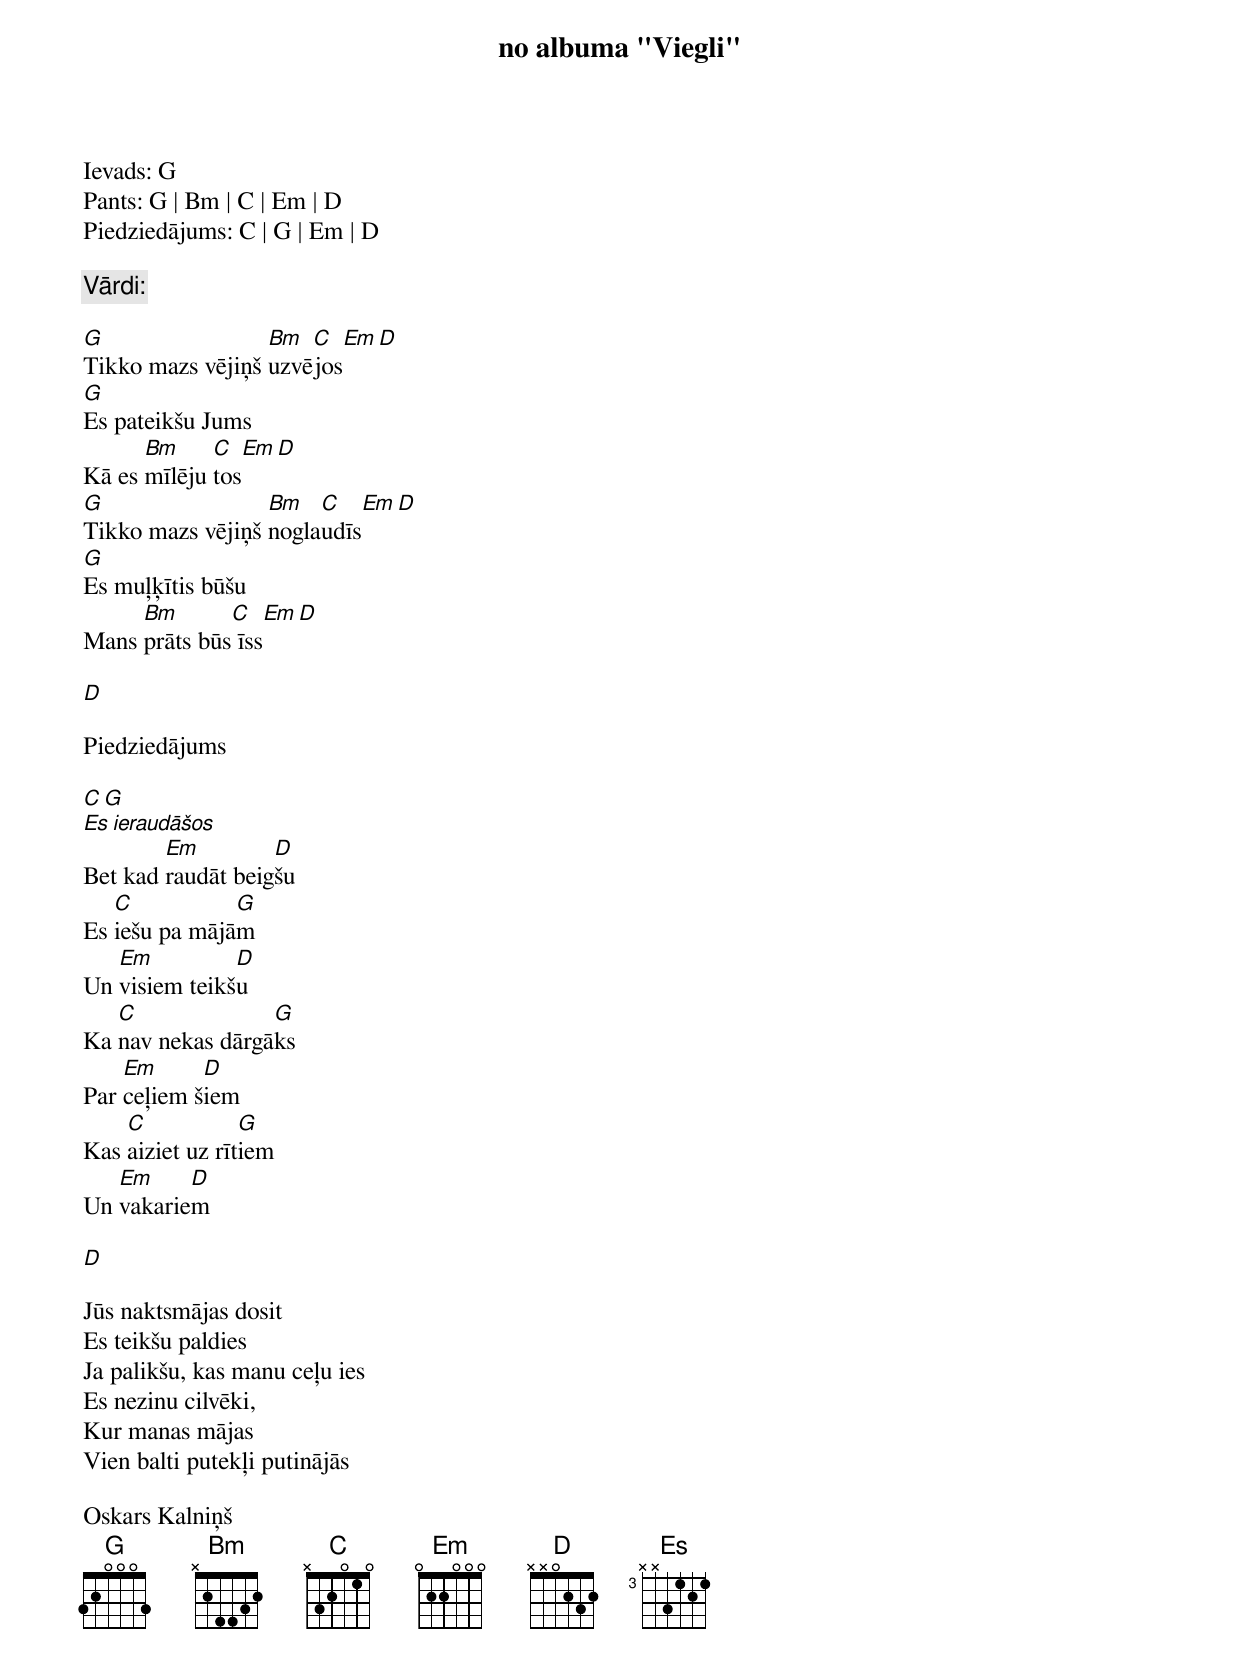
no albuma "Viegli"

Ievads: G
Pants: G | Bm | C | Em | D
Piedziedājums: C | G | Em | D

Vārdi:

G                 Bm  C    Em  D
Tikko mazs vējiņš uzvējos
G
Es pateikšu Jums
      Bm     C    Em  D
Kā es mīlēju tos
G                 Bm   C    Em  D
Tikko mazs vējiņš noglaudīs
G
Es muļķītis būšu
     Bm       C    Em  D
Mans prāts būs īss

D

Piedziedājums

   C         G
Es ieraudāšos
        Em         D
Bet kad raudāt beigšu
   C           G
Es iešu pa mājām
   Em          D
Un visiem teikšu
   C              G
Ka nav nekas dārgāks
    Em      D
Par ceļiem šiem
    C            G
Kas aiziet uz rītiem
   Em     D
Un vakariem

D

Jūs naktsmājas dosit
Es teikšu paldies
Ja palikšu, kas manu ceļu ies
Es nezinu cilvēki,
Kur manas mājas
Vien balti putekļi putinājās

Oskars Kalniņš
